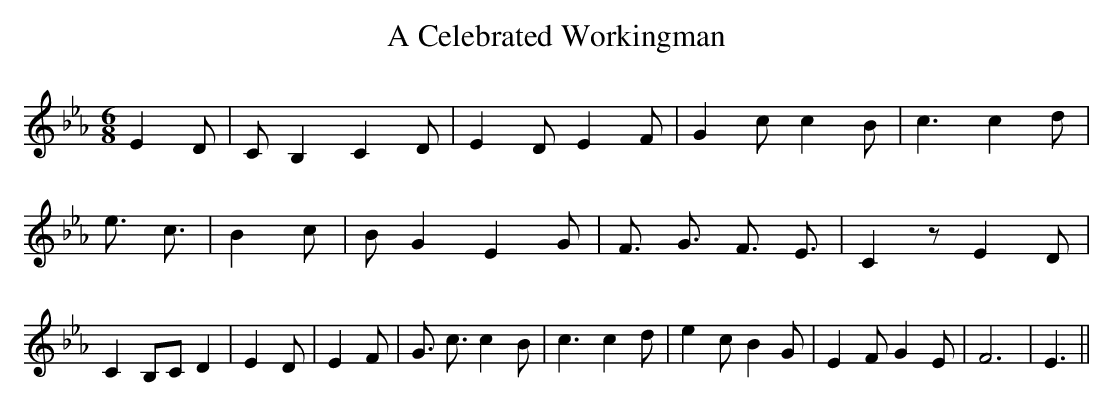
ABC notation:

X:1
T:A Celebrated Workingman
M:6/8
L:1/8
K:Eb
 E2 D| C B,2 C2 D| E2 D E2 F| G2 c c2 B| c3 c2 d| e3/2 c3/2| B2 c|\
 B G2 E2 G| F3/2 G3/2 F3/2 E3/2| C2 z E2 D| C2 B,C D2| E2 D| E2 F|\
 G3/2 c3/2 c2 B| c3 c2 d| e2 c B2 G| E2 F G2 E| F6| E3||
